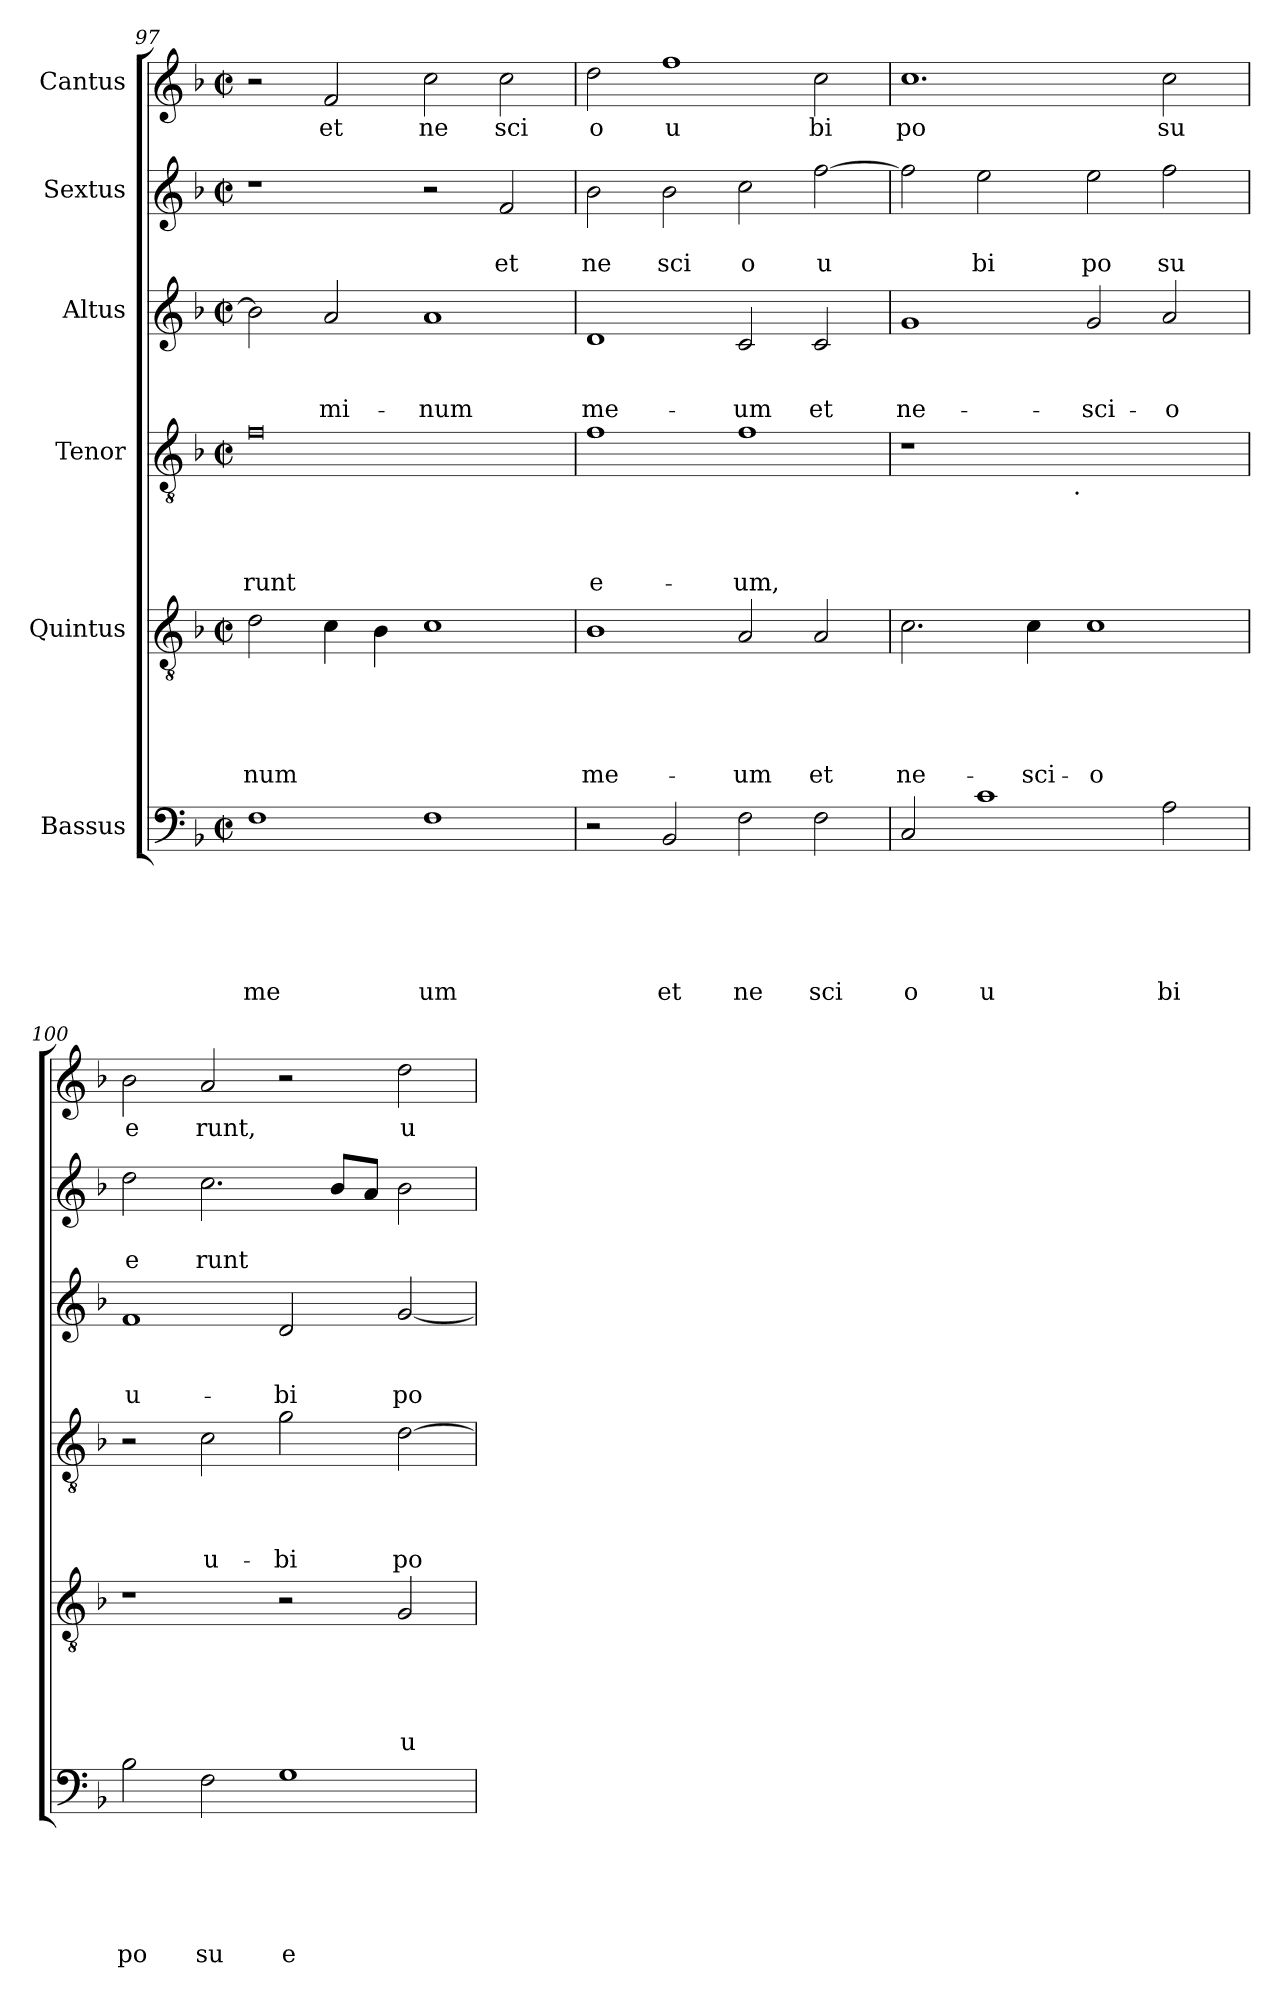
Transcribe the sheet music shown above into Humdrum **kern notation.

**kern	**text	**text	**text	**text	**text	**text	**kern	**text	**text	**text	**text	**text	**kern	**text	**text	**text	**text	**kern	**text	**text	**text	**kern	**text	**text	**kern	**text
*part6	*part6	*part6	*part6	*part6	*part6	*part6	*part5	*part5	*part5	*part5	*part5	*part5	*part4	*part4	*part4	*part4	*part4	*part3	*part3	*part3	*part3	*part2	*part2	*part2	*part1	*part1
*staff6	*staff6	*staff6	*staff6	*staff6	*staff6	*staff6	*staff5	*staff5	*staff5	*staff5	*staff5	*staff5	*staff4	*staff4	*staff4	*staff4	*staff4	*staff3	*staff3	*staff3	*staff3	*staff2	*staff2	*staff2	*staff1	*staff1
*I"Bassus	*	*	*	*	*	*	*I"Quintus	*	*	*	*	*	*I"Tenor	*	*	*	*	*I"Altus	*	*	*	*I"Sextus	*	*	*I"Cantus	*
*clefF4	*	*	*	*	*	*	*clefGv2	*	*	*	*	*	*clefGv2	*	*	*	*	*clefG2	*	*	*	*clefG2	*	*	*clefG2	*
*k[b-]	*	*	*	*	*	*	*k[b-]	*	*	*	*	*	*k[b-]	*	*	*	*	*k[b-]	*	*	*	*k[b-]	*	*	*k[b-]	*
*F:	*	*	*	*	*	*	*F:	*	*	*	*	*	*F:	*	*	*	*	*F:	*	*	*	*F:	*	*	*F:	*
*M2/2	*	*	*	*	*	*	*M2/2	*	*	*	*	*	*M2/2	*	*	*	*	*M2/2	*	*	*	*M2/2	*	*	*M2/2	*
*met(c|)	*	*	*	*	*	*	*met(c|)	*	*	*	*	*	*met(c|)	*	*	*	*	*met(c|)	*	*	*	*met(c|)	*	*	*met(c|)	*
=97	=97	=97	=97	=97	=97	=97	=97	=97	=97	=97	=97	=97	=97	=97	=97	=97	=97	=97	=97	=97	=97	=97	=97	=97	=97	=97
!	!	!	!	!	!	!LO:LY:b	!	!	!	!	!	!LO:LY:b	!	!	!	!	!LO:LY:b	!	!	!	!	!	!	!	!	!
1F	.	.	.	.	.	me	2d\	.	.	.	.	-num	0f	.	.	.	-runt	2b-\]	.	.	.	1r	.	.	2r	.
!	!	!	!	!	!	!	!	!	!	!	!	!	!	!	!	!	!	!	!	!	!LO:LY:b	!	!	!	!	!LO:LY:b
.	.	.	.	.	.	.	4c\	.	.	.	.	.	.	.	.	.	.	2a/	.	.	-mi-	.	.	.	2f/	et
.	.	.	.	.	.	.	4B-\	.	.	.	.	.	.	.	.	.	.	.	.	.	.	.	.	.	.	.
!	!	!	!	!	!	!LO:LY:b	!	!	!	!	!	!	!	!	!	!	!	!	!	!	!LO:LY:b	!	!	!	!	!LO:LY:b
1F	.	.	.	.	.	um	1c	.	.	.	.	.	.	.	.	.	.	1a	.	.	-num	2r	.	.	2cc\	ne
!	!	!	!	!	!	!	!	!	!	!	!	!	!	!	!	!	!	!	!	!	!	!	!	!LO:LY:b	!	!LO:LY:b
.	.	.	.	.	.	.	.	.	.	.	.	.	.	.	.	.	.	.	.	.	.	2f/	.	et	2cc\	sci
=98	=98	=98	=98	=98	=98	=98	=98	=98	=98	=98	=98	=98	=98	=98	=98	=98	=98	=98	=98	=98	=98	=98	=98	=98	=98	=98
!	!	!	!	!	!	!	!	!	!	!	!	!LO:LY:b	!	!	!	!	!LO:LY:b	!	!	!	!LO:LY:b	!	!	!LO:LY:b	!	!LO:LY:b
2r	.	.	.	.	.	.	1B-	.	.	.	.	me-	1f	.	.	.	e-	1d	.	.	me-	2b-\	.	ne	2dd\	o
!	!	!	!	!	!	!LO:LY:b	!	!	!	!	!	!	!	!	!	!	!	!	!	!	!	!	!	!LO:LY:b	!	!LO:LY:b
2BB-/	.	.	.	.	.	et	.	.	.	.	.	.	.	.	.	.	.	.	.	.	.	2b-\	.	sci	1ff	u
!	!	!	!	!	!	!LO:LY:b	!	!	!	!	!	!LO:LY:b	!	!	!	!	!LO:LY:b	!	!	!	!LO:LY:b	!	!	!LO:LY:b	!	!
2F\	.	.	.	.	.	ne	2A/	.	.	.	.	-um	1f	.	.	.	-um,	2c/	.	.	-um	2cc\	.	o	.	.
!	!	!	!	!	!	!LO:LY:b	!	!	!	!	!	!LO:LY:b	!	!	!	!	!	!	!	!	!LO:LY:b	!	!	!LO:LY:b	!	!LO:LY:b
2F\	.	.	.	.	.	sci	2A/	.	.	.	.	et	.	.	.	.	.	2c/	.	.	et	[>2ff\	.	u	2cc\	bi
=99	=99	=99	=99	=99	=99	=99	=99	=99	=99	=99	=99	=99	=99	=99	=99	=99	=99	=99	=99	=99	=99	=99	=99	=99	=99	=99
!	!	!	!	!	!	!LO:LY:b	!	!	!	!	!	!LO:LY:b	!	!	!	!	!	!	!	!	!LO:LY:b	!	!	!	!	!LO:LY:b
*	*	*	*	*	*	*	*	*	*	*	*	*	*^	*	*	*	*	*	*	*	*	*	*	*	*	*
2C/	.	.	.	.	.	o	2.c\	.	.	.	.	ne-	1r	2ryy	.	.	.	.	1g	.	.	ne-	2ff\]	.	.	1.cc	po
!	!	!	!	!	!	!LO:LY:b	!	!	!	!	!	!	!	!	!	!	!	!	!	!	!	!	!	!	!LO:LY:b	!	!
1c	.	.	.	.	.	u	.	.	.	.	.	.	.	4...ryy	.	.	.	.	.	.	.	.	2ee\	.	bi	.	.
!	!	!	!	!	!	!	!	!	!	!	!	!LO:LY:b	!	!	!	!	!	!	!	!	!	!	!	!	!	!	!
.	.	.	.	.	.	.	4c\	.	.	.	.	-sci-	.	.	.	.	.	.	.	.	.	.	.	.	.	.	.
!	!	!	!	!	!	!	!	!	!	!	!	!	!	!LO:TX:b:t=.	!	!	!	!	!	!	!	!	!	!	!	!	!
.	.	.	.	.	.	.	.	.	.	.	.	.	.	1ryy	.	.	.	.	.	.	.	.	.	.	.	.	.
!	!	!	!	!	!	!	!	!	!	!	!	!LO:LY:b	!	!	!	!	!	!	!	!	!	!LO:LY:b	!	!	!LO:LY:b	!	!
.	.	.	.	.	.	.	1c	.	.	.	.	-o	1ryy	.	.	.	.	.	2g/	.	.	-sci-	2ee\	.	po	.	.
!	!	!	!	!	!	!LO:LY:b	!	!	!	!	!	!	!	!	!	!	!	!	!	!	!	!LO:LY:b	!	!	!LO:LY:b	!	!LO:LY:b
2A\	.	.	.	.	.	bi	.	.	.	.	.	.	.	.	.	.	.	.	2a/	.	.	-o	2ff\	.	su	2cc\	su
.	.	.	.	.	.	.	.	.	.	.	.	.	.	32ryy	.	.	.	.	.	.	.	.	.	.	.	.	.
=100	=100	=100	=100	=100	=100	=100	=100	=100	=100	=100	=100	=100	=100	=100	=100	=100	=100	=100	=100	=100	=100	=100	=100	=100	=100	=100	=100
!	!	!	!	!	!	!LO:LY:b	!	!	!	!	!	!	!	!	!	!	!	!	!	!	!	!LO:LY:b	!	!	!LO:LY:b	!	!LO:LY:b
*	*	*	*	*	*	*	*	*	*	*	*	*	*v	*v	*	*	*	*	*	*	*	*	*	*	*	*	*
2B-\	.	.	.	.	.	po	1r	.	.	.	.	.	2r	.	.	.	.	1f	.	.	u-	2dd\	.	e	2b-\	e
!	!	!	!	!	!	!LO:LY:b	!	!	!	!	!	!	!	!	!	!	!LO:LY:b	!	!	!	!	!	!	!LO:LY:b	!	!LO:LY:b
2F\	.	.	.	.	.	su	.	.	.	.	.	.	2c\	.	.	.	u-	.	.	.	.	2.cc\	.	runt	2a/	runt,
!	!	!	!	!	!	!LO:LY:b	!	!	!	!	!	!	!	!	!	!	!LO:LY:b	!	!	!	!LO:LY:b	!	!	!	!	!
1G	.	.	.	.	.	e	2r	.	.	.	.	.	2g\	.	.	.	-bi	2d/	.	.	-bi	.	.	.	2r	.
.	.	.	.	.	.	.	.	.	.	.	.	.	.	.	.	.	.	.	.	.	.	8b-/L	.	.	.	.
.	.	.	.	.	.	.	.	.	.	.	.	.	.	.	.	.	.	.	.	.	.	8a/J	.	.	.	.
!	!	!	!	!	!	!	!	!	!	!	!	!LO:LY:b	!	!	!	!	!LO:LY:b	!	!	!	!LO:LY:b	!	!	!	!	!LO:LY:b
.	.	.	.	.	.	.	2G/	.	.	.	.	u-	[>2d\	.	.	.	po-	[<2g/	.	.	po-	2b-\	.	.	2dd\	u
=	=	=	=	=	=	=	=	=	=	=	=	=	=	=	=	=	=	=	=	=	=	=	=	=	=	=
*-	*-	*-	*-	*-	*-	*-	*-	*-	*-	*-	*-	*-	*-	*-	*-	*-	*-	*-	*-	*-	*-	*-	*-	*-	*-	*-
